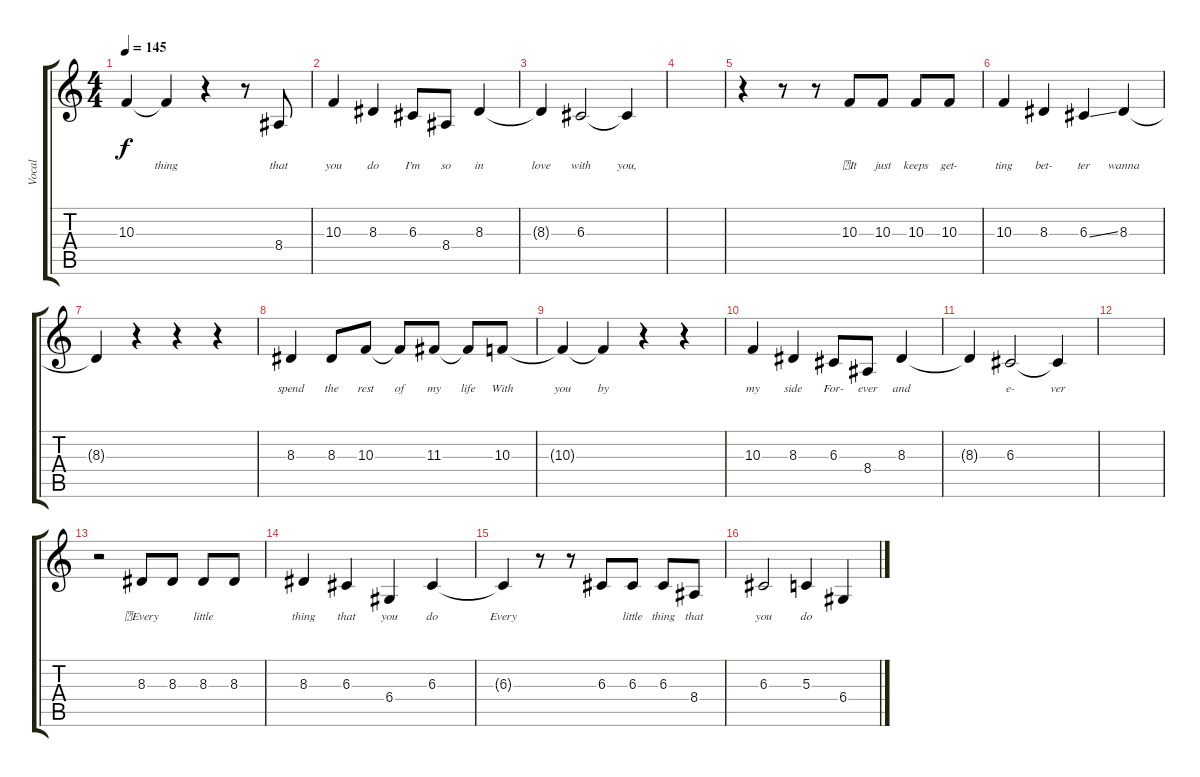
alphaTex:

\track ("Vocal" "Vocal") {instrument clarinet}
\staff {score tabs}
\tuning (E4 B3 G3 D3 A2 E2) {hide}
\ts (4 4)
\tempo 145
\clef g2
\ks c
10.3{t}.4{lyrics (0 "") lyrics (1 "") lyrics (2 "") lyrics (3 "") lyrics (4 "") dy f} 10.3{t}.4{lyrics (0 "thing") lyrics (1 "") lyrics (2 "") lyrics (3 "") lyrics (4 "")} r.4 r.8 8.4.8{lyrics (0 "that") lyrics (1 "") lyrics (2 "") lyrics (3 "") lyrics (4 "")} |
10.3.4{lyrics (0 "you") lyrics (1 "") lyrics (2 "") lyrics (3 "") lyrics (4 "")} 8.3.4{lyrics (0 "do") lyrics (1 "") lyrics (2 "") lyrics (3 "") lyrics (4 "")} 6.3.8{lyrics (0 "I'm") lyrics (1 "") lyrics (2 "") lyrics (3 "") lyrics (4 "")} 8.4.8{lyrics (0 "so") lyrics (1 "") lyrics (2 "") lyrics (3 "") lyrics (4 "")} 8.3.4{lyrics (0 "in") lyrics (1 "") lyrics (2 "") lyrics (3 "") lyrics (4 "")} |
8.3{t}.4{lyrics (0 "love") lyrics (1 "") lyrics (2 "") lyrics (3 "") lyrics (4 "")} 6.3.2{lyrics (0 "with") lyrics (1 "") lyrics (2 "") lyrics (3 "") lyrics (4 "")} 6.3{t}.4{lyrics (0 "you,") lyrics (1 "") lyrics (2 "") lyrics (3 "") lyrics (4 "")} |
|
r.4 r.8 r.8 10.3.8{lyrics (0 "\u001cIt") lyrics (1 "") lyrics (2 "") lyrics (3 "") lyrics (4 "")} 10.3.8{lyrics (0 "just") lyrics (1 "") lyrics (2 "") lyrics (3 "") lyrics (4 "")} 10.3.8{lyrics (0 "keeps") lyrics (1 "") lyrics (2 "") lyrics (3 "") lyrics (4 "")} 10.3.8{lyrics (0 "get-") lyrics (1 "") lyrics (2 "") lyrics (3 "") lyrics (4 "")} |
10.3.4{lyrics (0 "ting") lyrics (1 "") lyrics (2 "") lyrics (3 "") lyrics (4 "")} 8.3.4{lyrics (0 "bet-") lyrics (1 "") lyrics (2 "") lyrics (3 "") lyrics (4 "")} 6.3{ss}.4{lyrics (0 "ter") lyrics (1 "") lyrics (2 "") lyrics (3 "") lyrics (4 "")} 8.3.4{lyrics (0 "wanna") lyrics (1 "") lyrics (2 "") lyrics (3 "") lyrics (4 "")} |
8.3{t}.4{lyrics (0 "") lyrics (1 "") lyrics (2 "") lyrics (3 "") lyrics (4 "")} r.4 r.4 r.4 |
8.3.4{lyrics (0 "spend") lyrics (1 "") lyrics (2 "") lyrics (3 "") lyrics (4 "")} 8.3.8{lyrics (0 "the") lyrics (1 "") lyrics (2 "") lyrics (3 "") lyrics (4 "")} 10.3.8{lyrics (0 "rest") lyrics (1 "") lyrics (2 "") lyrics (3 "") lyrics (4 "")} 10.3{t}.8{lyrics (0 "of") lyrics (1 "") lyrics (2 "") lyrics (3 "") lyrics (4 "")} 11.3.8{lyrics (0 "my") lyrics (1 "") lyrics (2 "") lyrics (3 "") lyrics (4 "")} 11.3{t}.8{lyrics (0 "life") lyrics (1 "") lyrics (2 "") lyrics (3 "") lyrics (4 "")} 10.3.8{lyrics (0 "With") lyrics (1 "") lyrics (2 "") lyrics (3 "") lyrics (4 "")} |
10.3{t}.4{lyrics (0 "you") lyrics (1 "") lyrics (2 "") lyrics (3 "") lyrics (4 "")} 10.3{t}.4{lyrics (0 "by") lyrics (1 "") lyrics (2 "") lyrics (3 "") lyrics (4 "")} r.4 r.4 |
10.3.4{lyrics (0 "my") lyrics (1 "") lyrics (2 "") lyrics (3 "") lyrics (4 "")} 8.3.4{lyrics (0 "side") lyrics (1 "") lyrics (2 "") lyrics (3 "") lyrics (4 "")} 6.3.8{lyrics (0 "For-") lyrics (1 "") lyrics (2 "") lyrics (3 "") lyrics (4 "")} 8.4.8{lyrics (0 "ever") lyrics (1 "") lyrics (2 "") lyrics (3 "") lyrics (4 "")} 8.3.4{lyrics (0 "and") lyrics (1 "") lyrics (2 "") lyrics (3 "") lyrics (4 "")} |
8.3{t}.4{lyrics (0 "") lyrics (1 "") lyrics (2 "") lyrics (3 "") lyrics (4 "")} 6.3.2{lyrics (0 "e-") lyrics (1 "") lyrics (2 "") lyrics (3 "") lyrics (4 "")} 6.3{t}.4{lyrics (0 "ver") lyrics (1 "") lyrics (2 "") lyrics (3 "") lyrics (4 "")} |
|
r.2 8.3.8{lyrics (0 "\u001eEvery") lyrics (1 "") lyrics (2 "") lyrics (3 "") lyrics (4 "")} 8.3.8{lyrics (0 "") lyrics (1 "") lyrics (2 "") lyrics (3 "") lyrics (4 "")} 8.3.8{lyrics (0 "little") lyrics (1 "") lyrics (2 "") lyrics (3 "") lyrics (4 "")} 8.3.8{lyrics (0 "") lyrics (1 "") lyrics (2 "") lyrics (3 "") lyrics (4 "")} |
8.3.4{lyrics (0 "thing") lyrics (1 "") lyrics (2 "") lyrics (3 "") lyrics (4 "")} 6.3.4{lyrics (0 "that") lyrics (1 "") lyrics (2 "") lyrics (3 "") lyrics (4 "")} 6.4.4{lyrics (0 "you") lyrics (1 "") lyrics (2 "") lyrics (3 "") lyrics (4 "")} 6.3.4{lyrics (0 "do") lyrics (1 "") lyrics (2 "") lyrics (3 "") lyrics (4 "")} |
6.3{t}.4{lyrics (0 "Every") lyrics (1 "") lyrics (2 "") lyrics (3 "") lyrics (4 "")} r.8 r.8 6.3.8{lyrics (0 "") lyrics (1 "") lyrics (2 "") lyrics (3 "") lyrics (4 "")} 6.3.8{lyrics (0 "little") lyrics (1 "") lyrics (2 "") lyrics (3 "") lyrics (4 "")} 6.3.8{lyrics (0 "thing") lyrics (1 "") lyrics (2 "") lyrics (3 "") lyrics (4 "")} 8.4.8{lyrics (0 "that") lyrics (1 "") lyrics (2 "") lyrics (3 "") lyrics (4 "")} |
6.3.2{lyrics (0 "you") lyrics (1 "") lyrics (2 "") lyrics (3 "") lyrics (4 "")} 5.3.4{lyrics (0 "do") lyrics (1 "") lyrics (2 "") lyrics (3 "") lyrics (4 "")} 6.4.4{lyrics (0 "") lyrics (1 "") lyrics (2 "") lyrics (3 "") lyrics (4 "")}
